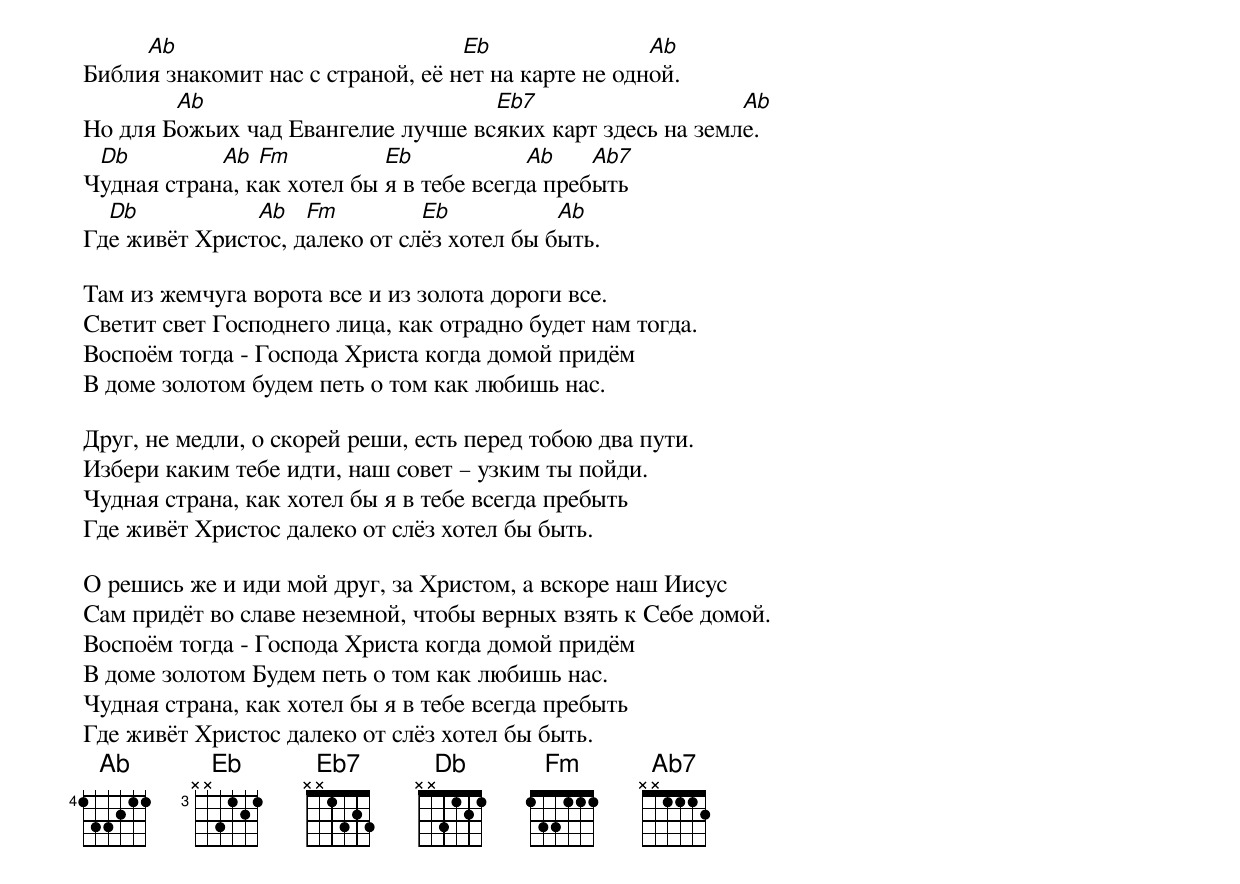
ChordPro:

Библи[Ab]я знакомит нас с страной, её н[Eb]ет на карте не одн[Ab]ой.
Но для Б[Ab]ожьих чад Евангелие лучше вс[Eb7]яких карт здесь на земл[Ab]е.
Ч[Db]удная стран[Ab]а, к[Fm]ак хотел бы [Eb]я в тебе всегд[Ab]а преб[Ab7]ыть
Гд[Db]е живёт Христ[Ab]ос, д[Fm]алеко от сл[Eb]ёз хотел бы б[Ab]ыть.

Там из жемчуга ворота все и из золота дороги все.
Светит свет Господнего лица, как отрадно будет нам тогда.
Воспоём тогда - Господа Христа когда домой придём
В доме золотом будем петь о том как любишь нас.

Друг, не медли, о скорей реши, есть перед тобою два пути.
Избери каким тебе идти, наш совет – узким ты пойди.
Чудная страна, как хотел бы я в тебе всегда пребыть
Где живёт Христос далеко от слёз хотел бы быть.

О решись же и иди мой друг, за Христом, а вскоре наш Иисус
Сам придёт во славе неземной, чтобы верных взять к Себе домой.
Воспоём тогда - Господа Христа когда домой придём
В доме золотом Будем петь о том как любишь нас.
Чудная страна, как хотел бы я в тебе всегда пребыть
Где живёт Христос далеко от слёз хотел бы быть.
